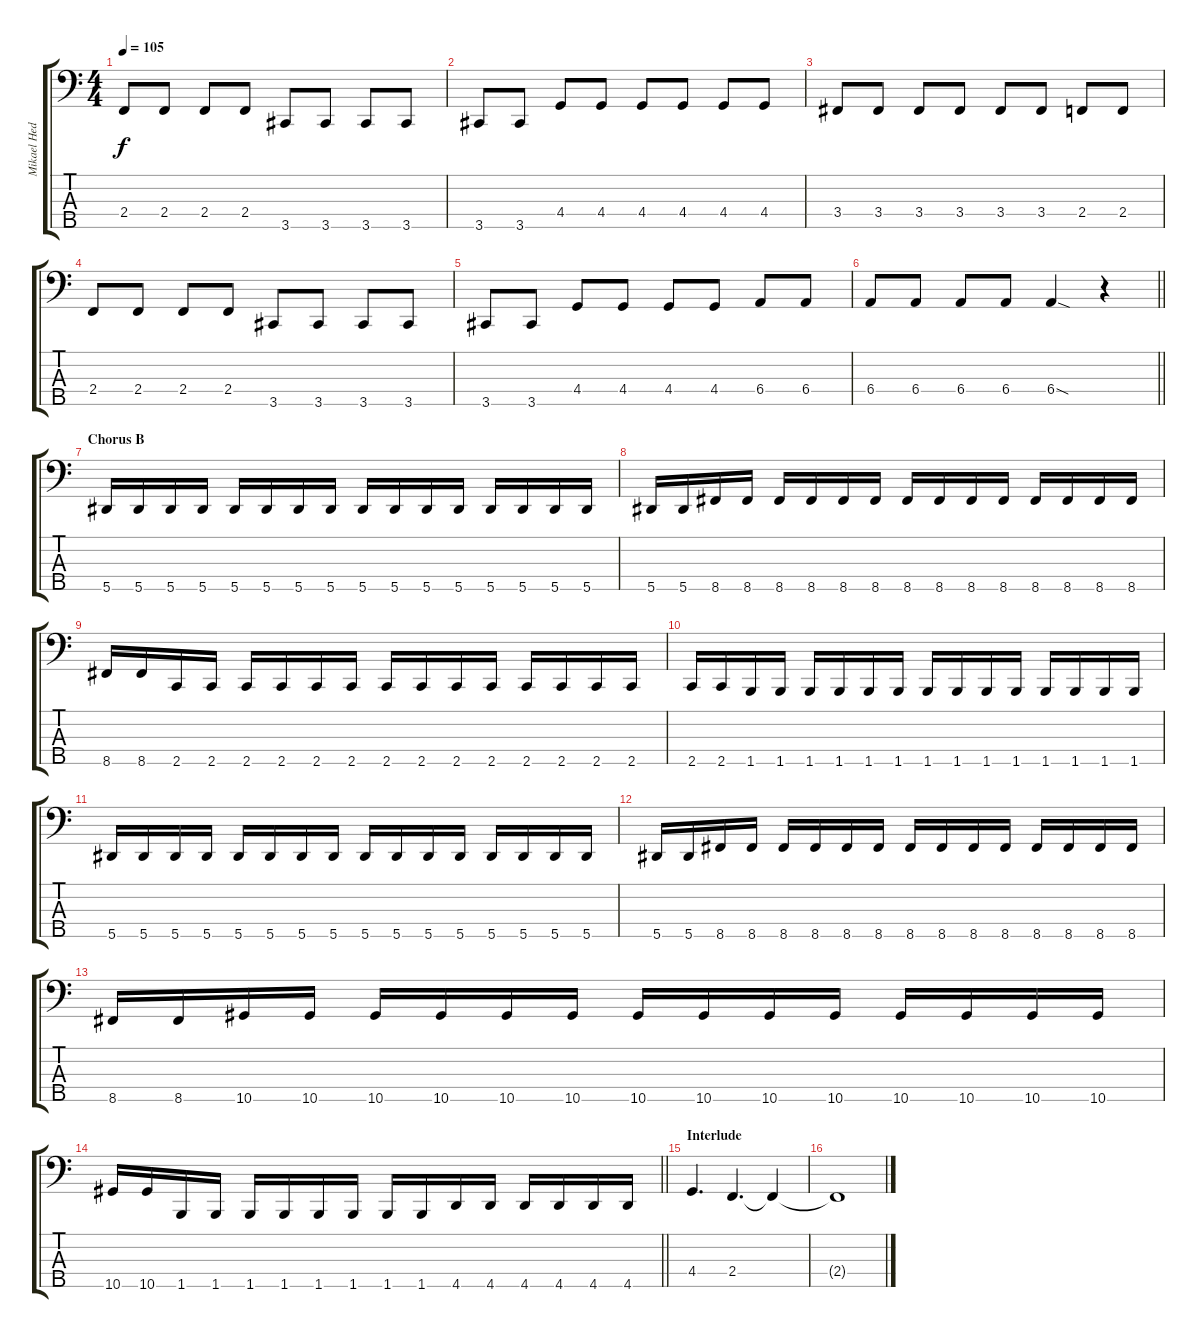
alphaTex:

\track ("Mikael Hedlund" "Mikael Hed") {instrument electricbasspick}
\staff {score tabs}
\tuning (Gb2 Db2 Ab1 Eb1 Bb0) {hide}
\ts (4 4)
\tempo 105
\clef f4
\ks c
2.4.8{dy f} 2.4.8 2.4.8 2.4.8 3.5.8 3.5.8 3.5.8 3.5.8 |
3.5.8 3.5.8 4.4.8 4.4.8 4.4.8 4.4.8 4.4.8 4.4.8 |
3.4.8 3.4.8 3.4.8 3.4.8 3.4.8 3.4.8 2.4.8 2.4.8 |
2.4.8 2.4.8 2.4.8 2.4.8 3.5.8 3.5.8 3.5.8 3.5.8 |
3.5.8 3.5.8 4.4.8 4.4.8 4.4.8 4.4.8 6.4.8 6.4.8 |
\barLineRight lightlight
6.4.8 6.4.8 6.4.8 6.4.8 6.4{sod}.4 r.4 |
\section ("" "Chorus B")
5.5.16 5.5.16 5.5.16 5.5.16 5.5.16 5.5.16 5.5.16 5.5.16 5.5.16 5.5.16 5.5.16 5.5.16 5.5.16 5.5.16 5.5.16 5.5.16 |
5.5.16 5.5.16 8.5.16 8.5.16 8.5.16 8.5.16 8.5.16 8.5.16 8.5.16 8.5.16 8.5.16 8.5.16 8.5.16 8.5.16 8.5.16 8.5.16 |
8.5.16 8.5.16 2.5.16 2.5.16 2.5.16 2.5.16 2.5.16 2.5.16 2.5.16 2.5.16 2.5.16 2.5.16 2.5.16 2.5.16 2.5.16 2.5.16 |
2.5.16 2.5.16 1.5.16 1.5.16 1.5.16 1.5.16 1.5.16 1.5.16 1.5.16 1.5.16 1.5.16 1.5.16 1.5.16 1.5.16 1.5.16 1.5.16 |
5.5.16 5.5.16 5.5.16 5.5.16 5.5.16 5.5.16 5.5.16 5.5.16 5.5.16 5.5.16 5.5.16 5.5.16 5.5.16 5.5.16 5.5.16 5.5.16 |
5.5.16 5.5.16 8.5.16 8.5.16 8.5.16 8.5.16 8.5.16 8.5.16 8.5.16 8.5.16 8.5.16 8.5.16 8.5.16 8.5.16 8.5.16 8.5.16 |
8.5.16 8.5.16 10.5.16 10.5.16 10.5.16 10.5.16 10.5.16 10.5.16 10.5.16 10.5.16 10.5.16 10.5.16 10.5.16 10.5.16 10.5.16 10.5.16 |
\barLineRight lightlight
10.5.16 10.5.16 1.5.16 1.5.16 1.5.16 1.5.16 1.5.16 1.5.16 1.5.16 1.5.16 4.5.16 4.5.16 4.5.16 4.5.16 4.5.16 4.5.16 |
\section ("" "Interlude")
4.4.4{d} 2.4.4{d} 2.4{t}.4 |
2.4{t}.1
